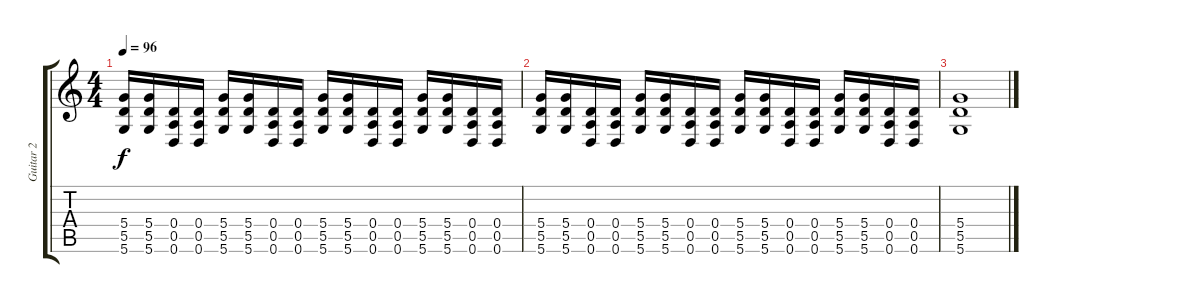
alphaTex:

\track ("Guitar 2" "Guitar 2") {instrument distortionguitar}
\staff {score tabs}
\tuning (E4 B3 G3 D3 A2 D2) {hide}
\ts (4 4)
\tempo 96
\clef g2
\ks c
(5.4 5.5 5.6).16{dy f} (5.4 5.5 5.6).16 (0.4 0.5 0.6).16 (0.4 0.5 0.6).16 (5.4 5.5 5.6).16 (5.4 5.5 5.6).16 (0.4 0.5 0.6).16 (0.4 0.5 0.6).16 (5.4 5.5 5.6).16 (5.4 5.5 5.6).16 (0.4 0.5 0.6).16 (0.4 0.5 0.6).16 (5.4 5.5 5.6).16 (5.4 5.5 5.6).16 (0.4 0.5 0.6).16 (0.4 0.5 0.6).16 |
(5.4 5.5 5.6).16 (5.4 5.5 5.6).16 (0.4 0.5 0.6).16 (0.4 0.5 0.6).16 (5.4 5.5 5.6).16 (5.4 5.5 5.6).16 (0.4 0.5 0.6).16 (0.4 0.5 0.6).16 (5.4 5.5 5.6).16 (5.4 5.5 5.6).16 (0.4 0.5 0.6).16 (0.4 0.5 0.6).16 (5.4 5.5 5.6).16 (5.4 5.5 5.6).16 (0.4 0.5 0.6).16 (0.4 0.5 0.6).16 |
(5.4 5.5 5.6).1
